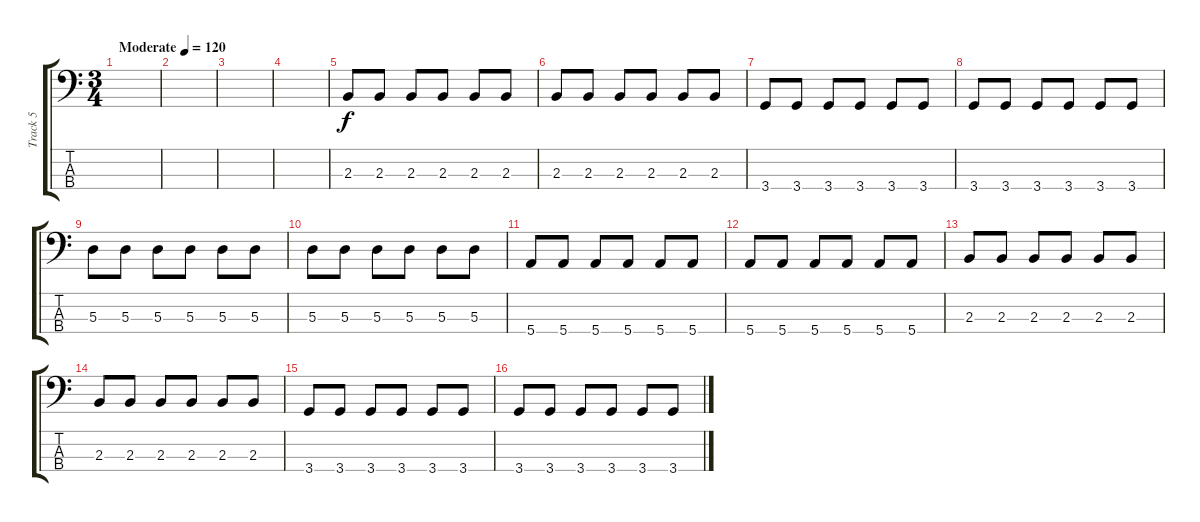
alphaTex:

\track ("Track 5" "Track 5") {instrument electricbassfinger}
\staff {score tabs}
\tuning (G2 D2 A1 E1) {hide}
\ts (3 4)
\tempo (120 "Moderate")
\clef f4
\ks c
|
|
|
|
2.3.8 2.3.8 2.3.8 2.3.8 2.3.8 2.3.8 |
2.3.8 2.3.8 2.3.8 2.3.8 2.3.8 2.3.8 |
3.4.8 3.4.8 3.4.8 3.4.8 3.4.8 3.4.8 |
3.4.8 3.4.8 3.4.8 3.4.8 3.4.8 3.4.8 |
5.3.8 5.3.8 5.3.8 5.3.8 5.3.8 5.3.8 |
5.3.8 5.3.8 5.3.8 5.3.8 5.3.8 5.3.8 |
5.4.8 5.4.8 5.4.8 5.4.8 5.4.8 5.4.8 |
5.4.8 5.4.8 5.4.8 5.4.8 5.4.8 5.4.8 |
2.3.8 2.3.8 2.3.8 2.3.8 2.3.8 2.3.8 |
2.3.8 2.3.8 2.3.8 2.3.8 2.3.8 2.3.8 |
3.4.8 3.4.8 3.4.8 3.4.8 3.4.8 3.4.8 |
3.4.8 3.4.8 3.4.8 3.4.8 3.4.8 3.4.8
